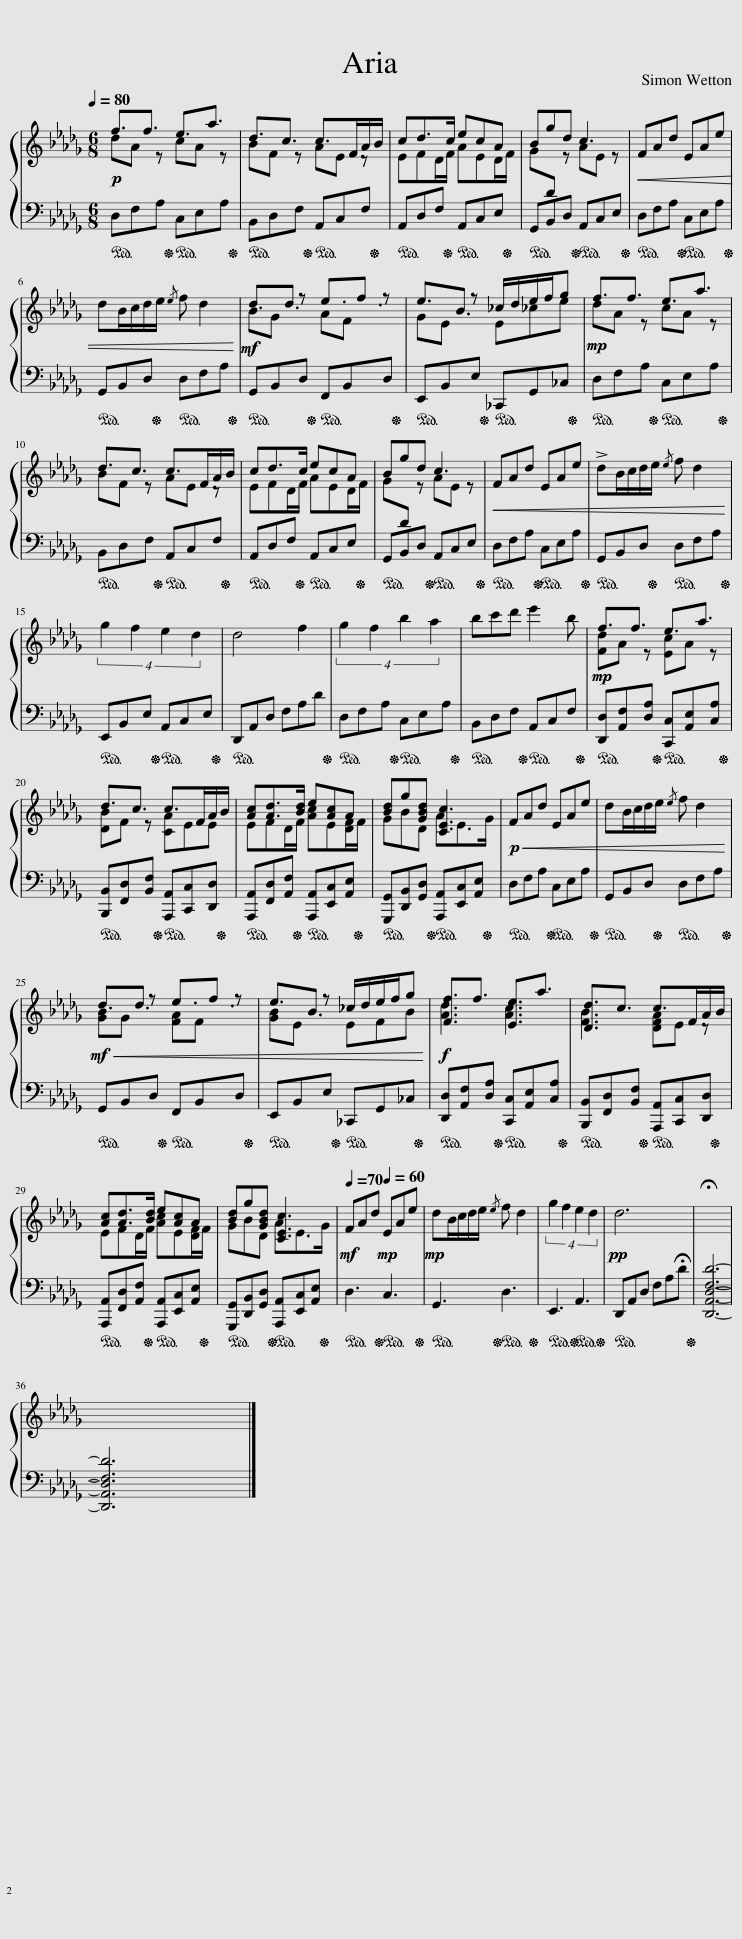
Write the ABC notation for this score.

X:1
%%score { ( 1 2 ) | 3 }
L:1/8
Q:1/4=80
M:6/8
I:linebreak $
K:Db
V:1 treble
V:2 treble
V:3 bass
V:1
!mp!!p! f3/2f3/2 e3/2a3/2 | d3/2c3/2 c>FA/B/ | cd>c ecA | Bgd c3 |!<(! FAd EAe |$ %5
 dB/c/d/e/{/e} f d2!<)! |!mp!!mf! BG z AF z | GE z E_ce |!mp!!p! f3/2f3/2 e3/2a3/2 |$ d3/2c3/2 c>FA/B/ | %10
 cd>c ecA | Bgd c3 |!<(! FAd EAe | !>!dB/c/d/e/{/e} f d2!<)! |$ (4:3:4g2 f2 e2 d2 | %15
 d4 f2 | (4:3:4g2 f2 b2 a2 | bc'd' e'2 b |!mp! f3/2f3/2 e3/2a3/2 |$ d3/2c3/2 c>FA/B/ | %20
 [Ac][Ad]>[Bd] e[Ac]A | [Bd]g[GBd] [CEc]3 |!p!!<(! FAd EAe | dB/c/d/e/{/e} f d2!<)! |$!mf!!<(! [GB]G z [FA]F z | %25
 [GB]E z EFB!<)! |!f! [Ff]3/2f3/2 [Ee]3/2a3/2 | [Dd]3/2c3/2 c>FA/B/ |$ [Ac][Ad]>[Bd] e[Ac]A | [Bd]g[GBd] [CEc]3 | %30
!mf![Q:1/4=70] FAd!mp![Q:1/4=60] EAe |!mp! dB/c/d/e/{/e} f d2 | (4:3:4g2 f2 e2 d2 |!pp! d6[Q:1/4=20] |[Q:1/4=80][I:staff +1] !fermata![F,D]6- |$ %35
 [F,D]6 |] %36
V:2
 dA z cA z | BF z AE z | EFD/F/ AED/F/ | G[I:staff +1]D[I:staff -1] z AE z | x6 |$ %5
 x6 | d3/2d3/2 e3/2f3/2 | e3/2B3/2 _c/d/e/f/g | dA z cA z |$ BF z AE z | %10
 EFD/F/ AED/F/ | G[I:staff +1]D[I:staff -1] z AE z | x6 | x6 |$ x6 | %15
 x6 | x6 | x6 | [Fd]A z [Ec]A z |$ [DB]F z [CA]EE | %20
 EFD/F/ [Ac]E[DF]/F/ | GBD AE>G | x6 | x6 |$ d3/2d3/2 e3/2f3/2 | %25
 e3/2B3/2 _c/d/e/f/g | [Ad]3 [Ac]3 | [FB]3 [DFA]E z |$ EFD/F/ [Ac]E[DF]/F/ | GBD AE>G | %30
 x6 | x6 | x6 | x6 | x6 |$ %35
 x6 |] %36
V:3
!ped! D,F,A,!ped-up!!ped! C,E,A,!ped-up! |!ped! B,,D,F,!ped-up!!ped! A,,C,F,!ped-up! |!ped! A,,D,F,!ped-up!!ped! A,,C,E,!ped-up! |!ped! G,,B,,D,!ped-up!!ped! A,,C,E,!ped-up! |!ped! D,F,A,!ped-up!!ped! C,E,A,!ped-up! |$ %5
!ped! G,,B,,D,!ped-up!!ped! D,F,A,!ped-up! |!ped! G,,B,,D,!ped-up!!ped! F,,B,,D,!ped-up! |!ped! E,,B,,E,!ped-up!!ped! _C,,G,,_C,!ped-up! |!ped! D,F,A,!ped-up!!ped! C,E,A,!ped-up! |$!ped! B,,D,F,!ped-up!!ped! A,,C,F,!ped-up! | %10
!ped! A,,D,F,!ped-up!!ped! A,,C,E,!ped-up! |!ped! G,,B,,D,!ped-up!!ped! A,,C,E,!ped-up! |!ped! D,F,A,!ped-up!!ped! C,E,A,!ped-up! |!ped! G,,B,,D,!ped-up!!ped! D,F,A,!ped-up! |$!ped! E,,B,,E,!ped-up!!ped! A,,C,E,!ped-up! | %15
!ped! D,,A,,D, F,A,D!ped-up! |!ped! D,F,A,!ped-up!!ped! C,E,A,!ped-up! |!ped! B,,D,F,!ped-up!!ped! A,,C,F,!ped-up! |!ped! [D,,D,][A,,F,][D,A,]!ped-up!!ped! [C,,C,][A,,E,][C,A,]!ped-up! |$!ped! [B,,,B,,][F,,D,][B,,F,]!ped-up!!ped! [A,,,A,,][C,,C,][D,,D,]!ped-up! | %20
!ped! [A,,,A,,][F,,D,][A,,F,]!ped-up!!ped! [A,,,A,,][E,,C,][A,,E,]!ped-up! |!ped! [G,,,G,,][D,,B,,][G,,D,]!ped-up!!ped! [A,,,A,,][E,,C,][A,,E,]!ped-up! |!ped! D,F,A,!ped-up!!ped! C,E,A,!ped-up! |!ped! G,,B,,D,!ped-up!!ped! D,F,A,!ped-up! |$!ped! G,,B,,D,!ped-up!!ped! F,,B,,D,!ped-up! | %25
!ped! E,,B,,E,!ped-up!!ped! _C,,G,,_C,!ped-up! |!ped! [D,,D,][A,,F,][D,A,]!ped-up!!ped! [C,,C,][A,,E,][C,A,]!ped-up! |!ped! [B,,,B,,][F,,D,][B,,F,]!ped-up!!ped! [A,,,A,,][C,,C,][D,,D,]!ped-up! |$!ped! [A,,,A,,][F,,D,][A,,F,]!ped-up!!ped! [A,,,A,,][E,,C,][A,,E,]!ped-up! |!ped! [G,,,G,,][D,,B,,][G,,D,]!ped-up!!ped! [A,,,A,,][E,,C,][A,,E,]!ped-up! | %30
!ped! D,3!ped-up!!ped! C,3!ped-up! |!ped! G,,3!ped-up!!ped! D,3!ped-up! |!ped! E,,3!ped-up!!ped! A,,3!ped-up! |!ped! D,,A,,D, F,A,!fermata!D!ped-up! | [D,,A,,D,]6- |$ %35
 [D,,A,,D,]6 |] %36
